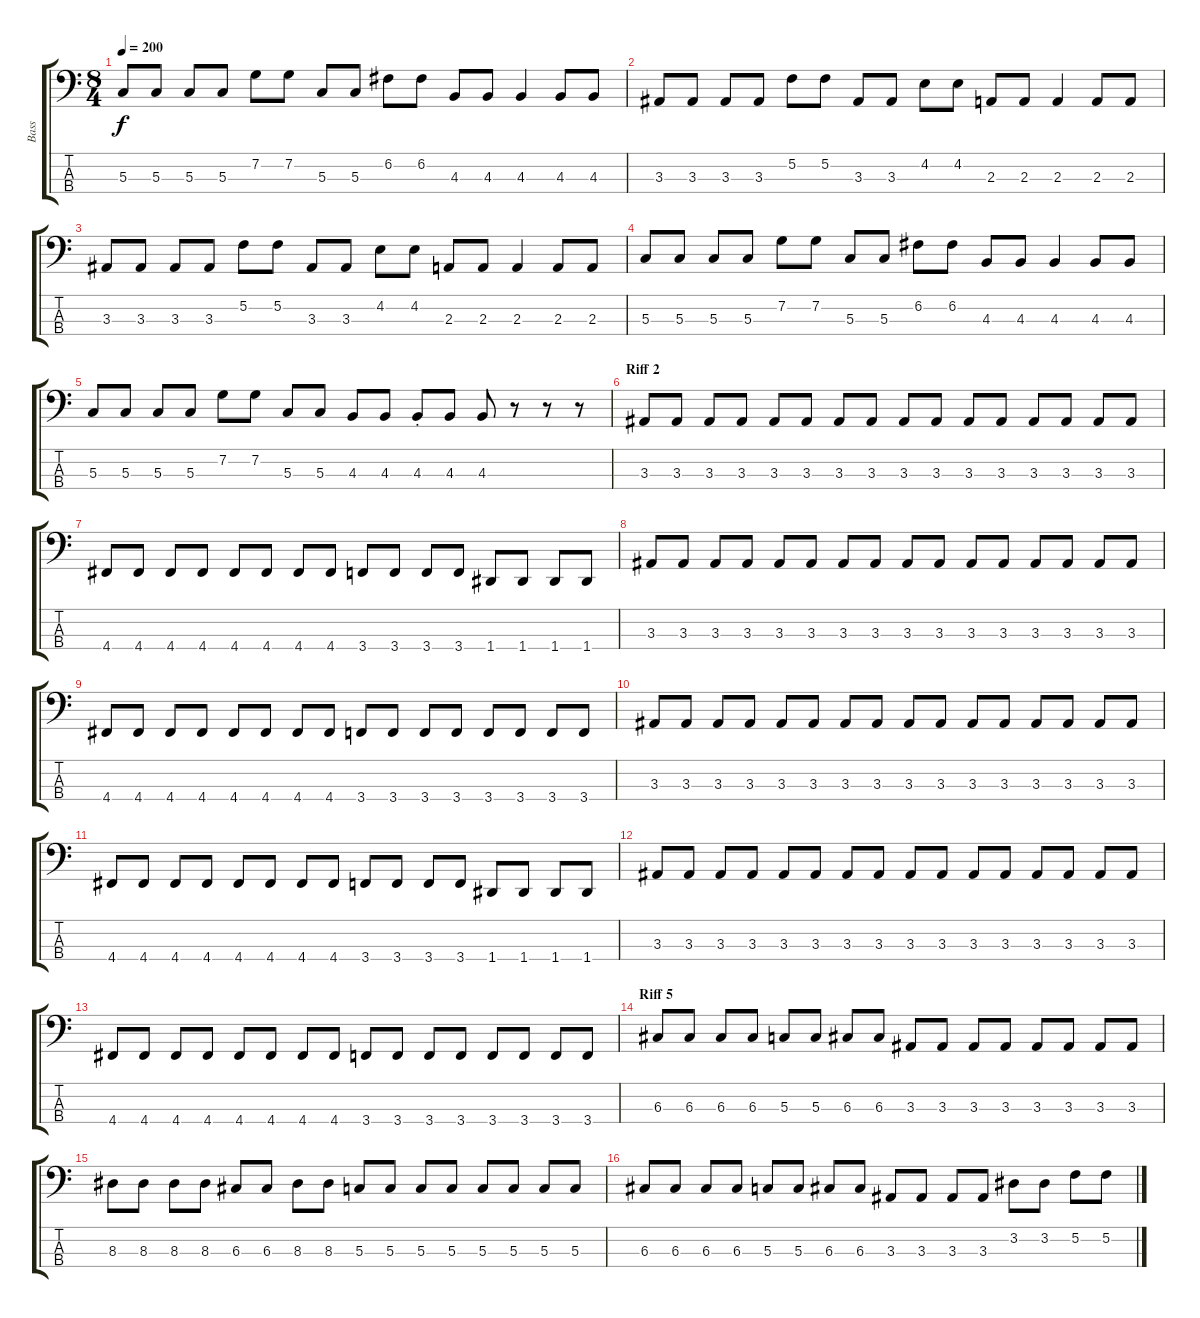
\track ("Bass" "Bass") {instrument electricbasspick}
\staff {score tabs}
\tuning (F2 C2 G1 D1) {hide}
\ts (8 4)
\tempo 200
\clef f4
\ks c
5.3.8{dy f} 5.3.8 5.3.8 5.3.8 7.2.8 7.2.8 5.3.8 5.3.8 6.2.8 6.2.8 4.3.8 4.3.8 4.3.4 4.3.8 4.3.8 |
3.3.8 3.3.8 3.3.8 3.3.8 5.2.8 5.2.8 3.3.8 3.3.8 4.2.8 4.2.8 2.3.8 2.3.8 2.3.4 2.3.8 2.3.8 |
3.3.8 3.3.8 3.3.8 3.3.8 5.2.8 5.2.8 3.3.8 3.3.8 4.2.8 4.2.8 2.3.8 2.3.8 2.3.4 2.3.8 2.3.8 |
5.3.8 5.3.8 5.3.8 5.3.8 7.2.8 7.2.8 5.3.8 5.3.8 6.2.8 6.2.8 4.3.8 4.3.8 4.3.4 4.3.8 4.3.8 |
5.3.8 5.3.8 5.3.8 5.3.8 7.2.8 7.2.8 5.3.8 5.3.8 4.3.8 4.3.8 4.3{st}.8 4.3.8 4.3.8 r.8 r.8 r.8 |
\section ("" "Riff 2")
3.3.8 3.3.8 3.3.8 3.3.8 3.3.8 3.3.8 3.3.8 3.3.8 3.3.8 3.3.8 3.3.8 3.3.8 3.3.8 3.3.8 3.3.8 3.3.8 |
4.4.8 4.4.8 4.4.8 4.4.8 4.4.8 4.4.8 4.4.8 4.4.8 3.4.8 3.4.8 3.4.8 3.4.8 1.4.8 1.4.8 1.4.8 1.4.8 |
3.3.8 3.3.8 3.3.8 3.3.8 3.3.8 3.3.8 3.3.8 3.3.8 3.3.8 3.3.8 3.3.8 3.3.8 3.3.8 3.3.8 3.3.8 3.3.8 |
4.4.8 4.4.8 4.4.8 4.4.8 4.4.8 4.4.8 4.4.8 4.4.8 3.4.8 3.4.8 3.4.8 3.4.8 3.4.8 3.4.8 3.4.8 3.4.8 |
3.3.8 3.3.8 3.3.8 3.3.8 3.3.8 3.3.8 3.3.8 3.3.8 3.3.8 3.3.8 3.3.8 3.3.8 3.3.8 3.3.8 3.3.8 3.3.8 |
4.4.8 4.4.8 4.4.8 4.4.8 4.4.8 4.4.8 4.4.8 4.4.8 3.4.8 3.4.8 3.4.8 3.4.8 1.4.8 1.4.8 1.4.8 1.4.8 |
3.3.8 3.3.8 3.3.8 3.3.8 3.3.8 3.3.8 3.3.8 3.3.8 3.3.8 3.3.8 3.3.8 3.3.8 3.3.8 3.3.8 3.3.8 3.3.8 |
4.4.8 4.4.8 4.4.8 4.4.8 4.4.8 4.4.8 4.4.8 4.4.8 3.4.8 3.4.8 3.4.8 3.4.8 3.4.8 3.4.8 3.4.8 3.4.8 |
\section ("" "Riff 5")
6.3.8 6.3.8 6.3.8 6.3.8 5.3.8 5.3.8 6.3.8 6.3.8 3.3.8 3.3.8 3.3.8 3.3.8 3.3.8 3.3.8 3.3.8 3.3.8 |
8.3.8 8.3.8 8.3.8 8.3.8 6.3.8 6.3.8 8.3.8 8.3.8 5.3.8 5.3.8 5.3.8 5.3.8 5.3.8 5.3.8 5.3.8 5.3.8 |
6.3.8 6.3.8 6.3.8 6.3.8 5.3.8 5.3.8 6.3.8 6.3.8 3.3.8 3.3.8 3.3.8 3.3.8 3.2.8 3.2.8 5.2.8 5.2.8
